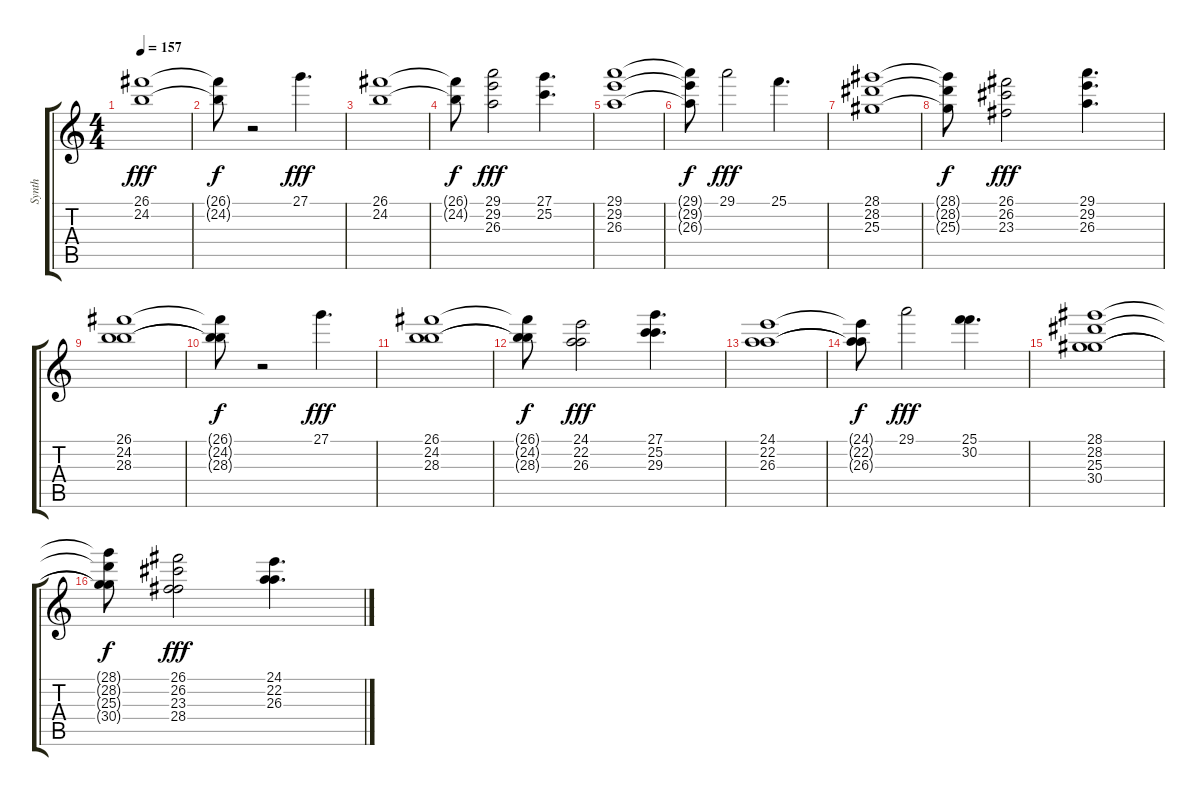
\track ("Synth" "Synth") {instrument lead1square}
\staff {score tabs}
\tuning (E4 B3 G3 D3 A2 E2) {hide}
\ts (4 4)
\tempo 157
\clef g2
\ks c
(26.1 24.2).1{dy fff} |
(26.1{t} 24.2{t}).8{dy f} r.2 27.1.4{d dy fff} |
(26.1 24.2).1 |
(26.1{t} 24.2{t}).8{dy f} (29.1 29.2 26.3).2{dy fff} (27.1 25.2).4{d} |
(29.1 29.2 26.3).1 |
(29.1{t} 29.2{t} 26.3{t}).8{dy f} 29.1.2{dy fff} 25.1.4{d} |
(28.1 28.2 25.3).1 |
(28.1{t} 28.2{t} 25.3{t}).8{dy f} (26.1 26.2 23.3).2{dy fff} (29.1 29.2 26.3).4{d} |
(26.1 24.2 28.3).1 |
(26.1{t} 24.2{t} 28.3{t}).8{dy f} r.2 27.1.4{d dy fff} |
(26.1 24.2 28.3).1 |
(26.1{t} 24.2{t} 28.3{t}).8{dy f} (24.1 22.2 26.3).2{dy fff} (27.1 25.2 29.3).4{d} |
(24.1 22.2 26.3).1 |
(24.1{t} 22.2{t} 26.3{t}).8{dy f} 29.1.2{dy fff} (25.1 30.2).4{d} |
(28.1 28.2 25.3 30.4).1 |
(28.1{t} 28.2{t} 25.3{t} 30.4{t}).8{dy f} (26.1 26.2 23.3 28.4).2{dy fff} (24.1 22.2 26.3).4{d}
